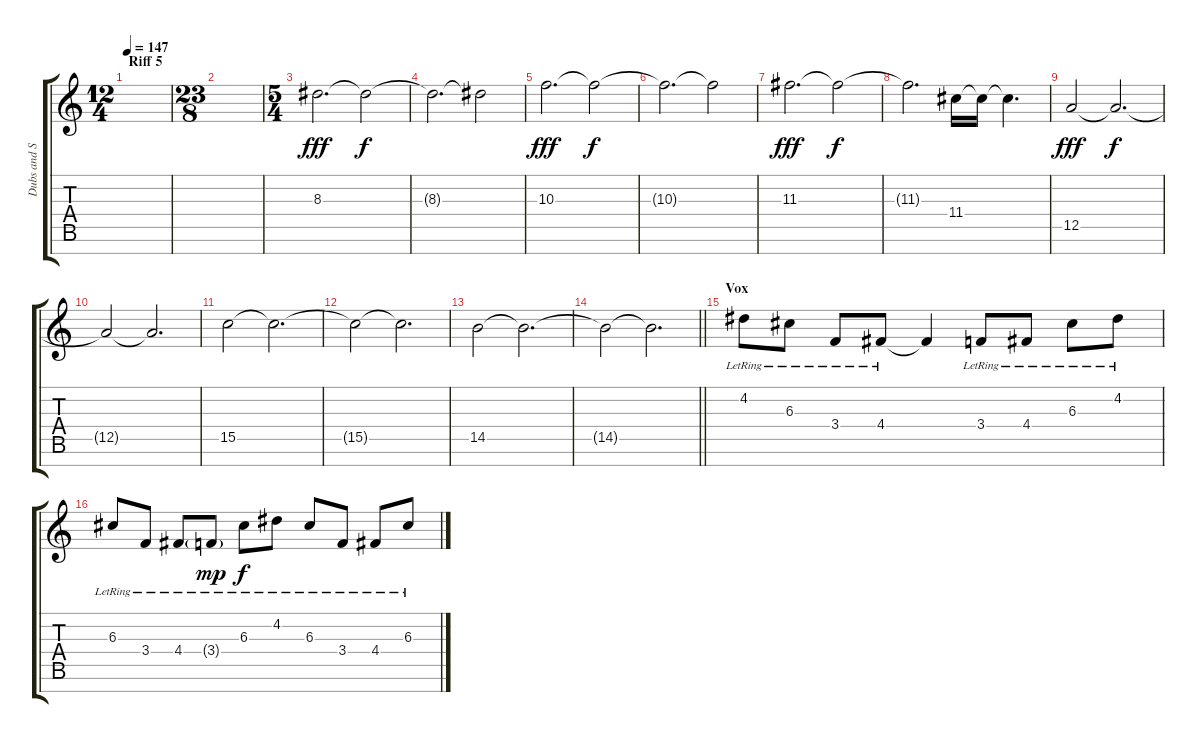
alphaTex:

\track ("Dubs and Synth" "Dubs and S") {instrument distortionguitar}
\staff {score tabs}
\tuning (E4 B3 G3 D3 A2 E2 B1) {hide}
\ts (12 4)
\section ("" "Riff 5")
\tempo 147
\clef g2
\ks c
|
\ts (23 8)
|
\ts (5 4)
8.3.2{d dy fff volume 13 instrument distortionguitar} 8.3{t}.2{dy f} |
8.3{t}.2{d} 8.3{t}.2 |
10.3.2{d dy fff} 10.3{t}.2{dy f} |
10.3{t}.2{d} 10.3{t}.2 |
11.3.2{d dy fff} 11.3{t}.2{dy f} |
11.3{t}.2{d} 11.4.16 11.4{t}.16 11.4{t}.4{d} |
12.5.2{dy fff} 12.5{t}.2{d dy f} |
12.5{t}.2 12.5{t}.2{d} |
15.5.2 15.5{t}.2{d} |
15.5{t}.2 15.5{t}.2{d} |
14.5.2 14.5{t}.2{d} |
\barLineRight lightlight
14.5{t}.2 14.5{t}.2{d} |
\section ("" "Vox ")
4.2{lr}.8{volume 11 instrument distortionguitar} 6.3{lr}.8 3.4{lr}.8 4.4{lr}.8 4.4{t}.4 3.4{lr}.8 4.4{lr}.8 6.3{lr}.8 4.2{lr}.8 |
6.3{lr}.8 3.4{lr}.8 4.4{lr}.8 3.4{g lr}.8{dy mp} 6.3{lr}.8{dy f} 4.2{lr}.8 6.3{lr}.8 3.4{lr}.8 4.4{lr}.8 6.3{lr}.8
